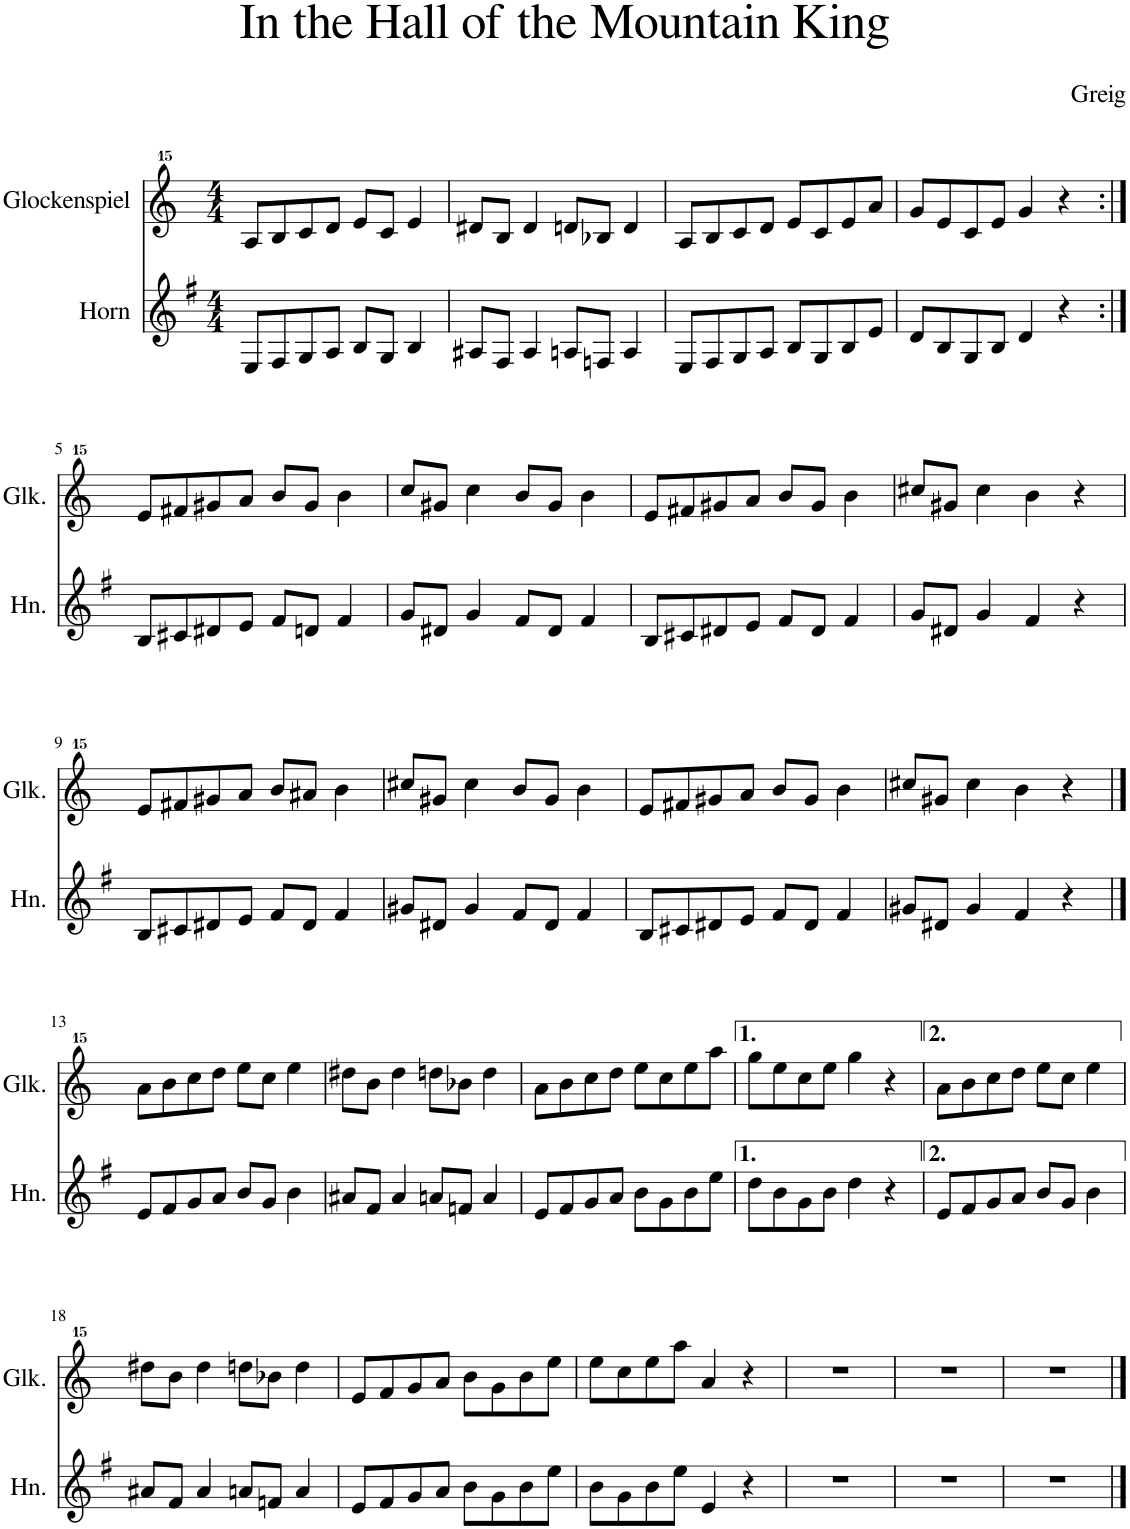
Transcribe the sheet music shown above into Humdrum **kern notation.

**kern	**kern
*part2	*part1
*staff2	*staff1
*I"Horn	*I"Glockenspiel
*I'Hn.	*I'Glk.
*clefG2	*clefG^^2
*Trd4c7	*
*k[f#]	*k[]
*M4/4	*M4/4
=1	=1
8E/L	8aa/L
8F#/	8bb/
8G/	8ccc/
8A/J	8ddd/J
8B/L	8eee/L
8G/J	8ccc/J
4B/	4eee/
=2	=2
8A#X/L	8ddd#X/L
8F#/J	8bb/J
4A#/	4ddd#/
8An/L	8dddn/L
8Fn/J	8bb-X/J
4A/	4ddd/
=3	=3
8E/L	8aa/L
8F#/	8bb/
8G/	8ccc/
8A/J	8ddd/J
8B/L	8eee/L
8G/	8ccc/
8B/	8eee/
8e/J	8aaa/J
=4	=4
8d/L	8ggg/L
8B/	8eee/
8G/	8ccc/
8B/J	8eee/J
4d/	4ggg/
4r	4r
!!LO:LB:g=z
=5:|!	=5:|!
*	*k[]
8B/L	8eee/L
8c#X/	8fff#X/
8d#X/	8ggg#X/
8e/J	8aaa/J
8f#/L	8bbb/L
8dn/J	8ggg#/J
4f#/	4bbb\
=6	=6
8g/L	8cccc/L
8d#X/J	8ggg#X/J
4g/	4cccc\
8f#/L	8bbb/L
8d#/J	8ggg#/J
4f#/	4bbb\
=7	=7
8B/L	8eee/L
8c#X/	8fff#X/
8d#X/	8ggg#X/
8e/J	8aaa/J
8f#/L	8bbb/L
8d#/J	8ggg#/J
4f#/	4bbb\
=8	=8
8g/L	8cccc#X/L
8d#X/J	8ggg#X/J
4g/	4cccc#\
4f#/	4bbb\
4r	4r
!!LO:LB:g=z
=9	=9
8B/L	8eee/L
8c#X/	8fff#X/
8d#X/	8ggg#X/
8e/J	8aaa/J
8f#/L	8bbb/L
8d#/J	8aaa#X/J
4f#/	4bbb\
=10	=10
8g#X/L	8cccc#X/L
8d#X/J	8ggg#X/J
4g#/	4cccc#\
8f#/L	8bbb/L
8d#/J	8ggg#/J
4f#/	4bbb\
=11	=11
8B/L	8eee/L
8c#X/	8fff#X/
8d#X/	8ggg#X/
8e/J	8aaa/J
8f#/L	8bbb/L
8d#/J	8ggg#/J
4f#/	4bbb\
=12	=12
8g#X/L	8cccc#X/L
8d#X/J	8ggg#X/J
4g#/	4cccc#\
4f#/	4bbb\
4r	4r
!!LO:LB:g=z
==13	==13
8e/L	8aaa\L
8f#/	8bbb\
8g/	8cccc\
8a/J	8dddd\J
8b/L	8eeee\L
8g/J	8cccc\J
4b\	4eeee\
=14	=14
8a#X/L	8dddd#X\L
8f#/J	8bbb\J
4a#/	4dddd#\
8an/L	8ddddn\L
8fn/J	8bbb-X\J
4a/	4dddd\
=15	=15
8e/L	8aaa\L
8f#/	8bbb\
8g/	8cccc\
8a/J	8dddd\J
8b\L	8eeee\L
8g\	8cccc\
8b\	8eeee\
8ee\J	8aaaa\J
=16	=16
8dd\L	8gggg\L
8b\	8eeee\
8g\	8cccc\
8b\J	8eeee\J
4dd\	4gggg\
4r	4r
=17	=17
8e/L	8aaa\L
8f#/	8bbb\
8g/	8cccc\
8a/J	8dddd\J
8b/L	8eeee\L
8g/J	8cccc\J
4b\	4eeee\
!!LO:LB:g=z
=18	=18
8a#X/L	8dddd#X\L
8f#/J	8bbb\J
4a#/	4dddd#\
8an/L	8ddddn\L
8fn/J	8bbb-X\J
4a/	4dddd\
=19	=19
8e/L	8eee/L
8f#/	8fff/
8g/	8ggg/
8a/J	8aaa/J
8b\L	8bbb\L
8g\	8ggg\
8b\	8bbb\
8ee\J	8eeee\J
=20	=20
8b\L	8eeee\L
8g\	8cccc\
8b\	8eeee\
8ee\J	8aaaa\J
4e/	4aaa/
4r	4r
=21	=21
1r	1r
=22	=22
1r	1r
=23	=23
1r	1r
==	==
*-	*-
